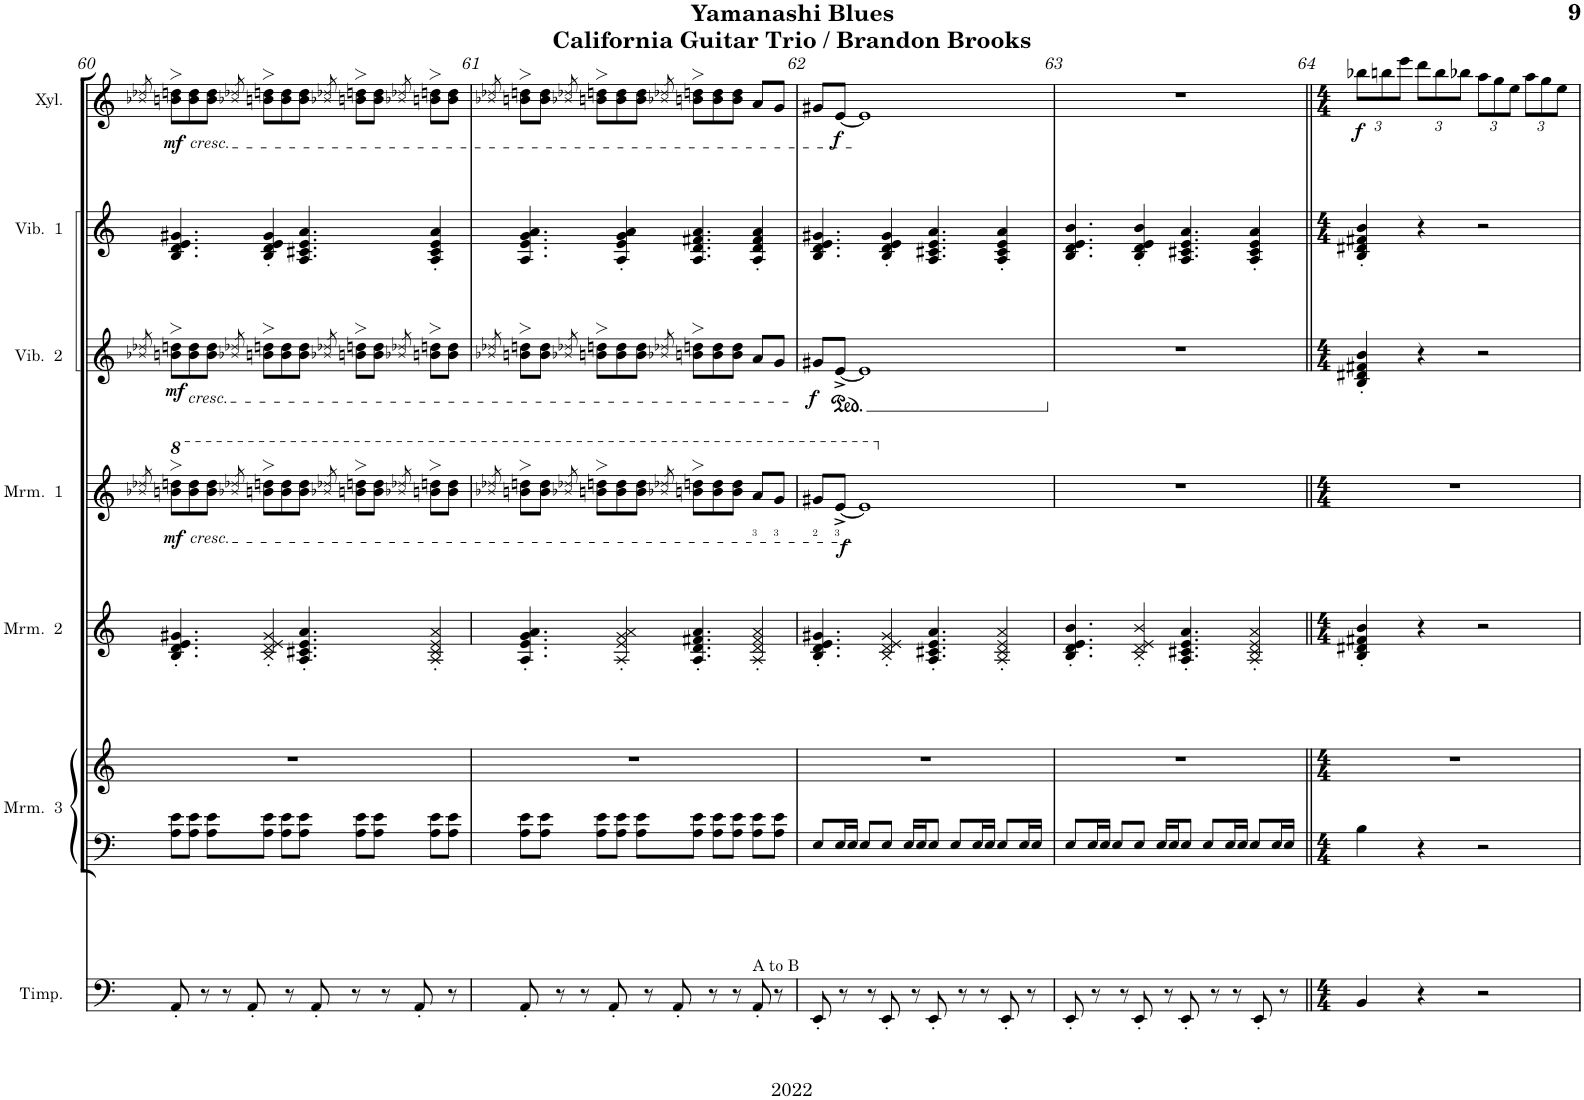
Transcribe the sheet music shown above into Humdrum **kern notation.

**kern	**dynam	**kern	**kern	**kern	**kern	**kern	**kern	**kern	**kern	**kern	**dynam	**kern	**dynam	**kern	**kern	**dynam
*part12	*part12	*part11	*part10	*part9	*part8	*part7	*part6	*part6	*part5	*part4	*part4	*part3	*part3	*part2	*part1	*part1
*staff13	*staff13	*staff12	*staff11	*staff10	*staff9	*staff8	*staff7	*staff6	*staff5	*staff4	*staff4	*staff3	*staff3	*staff2	*staff1	*staff1
*I"Xylophone	*	*I"Guitar 3	*I"Guitar 2	*I"Guitar 1	*I"Electric Bass	*I"Timpani	*I"Marimba 3	*	*I"Marimba 2	*I"Marimba 1	*	*I"Vibraphone 2	*	*I"Vibraphone 1	*I"Glock / Xylo	*
*I'Xyl.	*	*I'Gtr.  2	*I'Gtr.  2	*I'Gtr.  1	*I'El. B.	*I'Timp.	*I'Mrm.  3	*	*I'Mrm.  2	*I'Mrm.  1	*	*I'Vib.  2	*	*I'Vib.  1	*I'Glock / Xylo	*
!!LO:PB:g=z
*clefG2	*	*clefF4	*clefG2	*clefG2	*clefF4	*clefF4	*clefF4	*clefG2	*clefG2	*clefG2	*	*clefG2	*	*clefG2	*clefG2	*
*Trd-7c-12	*	*	*	*	*Trd7c12	*	*	*	*	*	*	*	*	*	*Trd-7c-12	*
*k[]	*	*k[]	*k[]	*k[]	*k[]	*k[]	*k[]	*k[]	*k[]	*k[]	*	*k[]	*	*k[]	*k[]	*
*M5/4	*	*M5/4	*M5/4	*M5/4	*M5/4	*M5/4	*M5/4	*M5/4	*M5/4	*M5/4	*	*M5/4	*	*M5/4	*M5/4	*
=60	=60	=60	=60	=60	=60	=60	=60	=60	=60	=60	=60	=60	=60	=60	=60	=60
8qb 8qdd	.	.	.	8qb 8qdd	.	.	.	.	.	8qbb-X/ 8qddd-X/	.	8qb-X/ 8qdd-X/	.	.	8qb-X/ 8qdd-X/	.
*	*	*	*	*	*	*	*	*	*	*8va	*	*	*	*	*	*
!	!	!	!	!	!	!	!	!	!	!	!	!	!	!	!LO:TX:b:i:t=cresc.	!
!	!	!	!	!	!	!	!	!	!	!LO:TX:b:i:t=cresc.	!	!	!	!	!	!
!	!LO:DY:b	!	!	!	!	!	!	!	!	!	!LO:DY:b	!	!LO:DY:b	!	!	!LO:DY:b
8b>\ 8dd>\L	mf	8A\ 8e\L	4.A' 4.c#X' 4.e' 4.a'	8b>\ 8dd>\L	8A'	8AA'/	8A\ 8e\L	4%5r	4.B/' 4.d/' 4.e/' 4.g#X/'	8bbn\> 8dddn\>L	mf	8bn\> 8ddn\>L	mf	4.B/ 4.d/ 4.e/ 4.g#X/	8bn\> 8ddn\>L	mf
!	!	!	!	!	!	!	!	!	!	!	!	!LO:TX:b:i:t=cresc.	!	!	!	!
8b\ 8dd\	.	8A\ 8e\	.	8b\ 8dd\	8r	8r	8A\ 8e\J	.	.	8bb\ 8ddd\	.	8b\ 8dd\	.	.	8b\ 8dd\	.
8b\ 8dd\	.	8A\ 8e\	.	8b\ 8dd\	8r	8r	8A\ 8e\L	.	.	8bb\ 8ddd\J	.	8b\ 8dd\J	.	.	8b\ 8dd\J	.
8qb\ 8qdd\	.	.	.	8qb\ 8qdd\	.	.	.	.	.	8qbb-X/ 8qddd-X/	.	8qb-X/ 8qdd-X/	.	.	8qb-X/ 8qdd-X/	.
8b>\ 8dd>\J	.	8A\ 8e\J	4A' 4c#' 4e' 4a'	8b>\ 8dd>\J	8A'	8AA'/	8A\ 8e\J	.	4B/' 4d/' 4e/' 4g#/'	8bbn\> 8dddn\>L	.	8bn\> 8ddn\>L	.	4B/' 4d/' 4e/' 4g#/'	8bn\> 8ddn\>L	.
8b\ 8dd\L	.	8A\ 8e\L	.	8b\ 8dd\L	8r	8r	8A\ 8e\L	.	.	8bb\ 8ddd\	.	8b\ 8dd\	.	.	8b\ 8dd\	.
8b\ 8dd\	.	8A\ 8e\	4.A' 4.d' 4.f#X' 4.a'	8b\ 8dd\	8A'	8AA'/	8A\ 8e\J	.	4.A/' 4.c#X/' 4.e/' 4.a/'	8bb\ 8ddd\J	.	8b\ 8dd\J	.	4.A/ 4.c#X/ 4.e/ 4.a/	8b\ 8dd\J	.
8qb\ 8qdd\	.	.	.	8qb\ 8qdd\	.	.	.	.	.	8qbb-X/ 8qddd-X/	.	8qb-X/ 8qdd-X/	.	.	8qb-X/ 8qdd-X/	.
8b>\ 8dd>\	.	8A\ 8e\	.	8b>\ 8dd>\	8r	8r	8A\ 8e\L	.	.	8bbn\> 8dddn\>L	.	8bn\> 8ddn\>L	.	.	8bn\> 8ddn\>L	.
8b\ 8dd\	.	8A\ 8e\	.	8b\ 8dd\	8r	8r	8A\ 8e\J	.	.	8bb\ 8ddd\J	.	8b\ 8dd\J	.	.	8b\ 8dd\J	.
.	.	.	.	.	.	.	.	.	.	8qbb-X/ 8qddd-X/	.	8qb-X/ 8qdd-X/	.	.	8qb-X/ 8qdd-X/	.
8b\ 8dd\	.	8A\ 8e\	4A' 4d' 4f#' 4a'	8b\ 8dd\	8A'	8AA'/	8A\ 8e\L	.	4A/' 4c#/' 4e/' 4a/'	8bbn\> 8dddn\>L	.	8bn\> 8ddn\>L	.	4A/' 4c#/' 4e/' 4a/'	8bn\> 8ddn\>L	.
8qb\ 8qdd\	.	.	.	8qb\ 8qdd\	.	.	.	.	.	.	.	.	.	.	.	.
8b>\ 8dd>\J	.	8A\ 8e\J	.	8b>\ 8dd>\J	8r	8r	8A\ 8e\J	.	.	8bb\ 8ddd\J	.	8b\ 8dd\J	.	.	8b\ 8dd\J	.
=61	=61	=61	=61	=61	=61	=61	=61	=61	=61	=61	=61	=61	=61	=61	=61	=61
.	.	.	.	.	.	.	.	.	.	8qbb-X/ 8qddd-X/	.	8qb-X/ 8qdd-X/	.	.	8qb-X/ 8qdd-X/	.
8b\ 8dd\L	.	8A\ 8e\L	4.A' 4.e' 4.g' 4.a'	8b\ 8dd\L	8A'	8AA'/	8A\ 8e\L	4%5r	4.A/' 4.e/' 4.g/' 4.a/'	8bbn\> 8dddn\>L	.	8bn\> 8ddn\>L	.	4.A/ 4.e/ 4.g/ 4.a/	8bn\> 8ddn\>L	.
8b\ 8dd\	.	8A\ 8e\	.	8b\ 8dd\	8r	8r	8A\ 8e\J	.	.	8bb\ 8ddd\J	.	8b\ 8dd\J	.	.	8b\ 8dd\J	.
8qb\ 8qdd\	.	.	.	8qb\ 8qdd\	.	.	.	.	.	8qbb-X/ 8qddd-X/	.	8qb-X/ 8qdd-X/	.	.	8qb-X/ 8qdd-X/	.
8b>\ 8dd>\	.	8A\ 8e\	.	8b>\ 8dd>\	8r	8r	8A\ 8e\L	.	.	8bbn\> 8dddn\>L	.	8bn\> 8ddn\>L	.	.	8bn\> 8ddn\>L	.
8b\ 8dd\J	.	8A\ 8e\J	4A' 4e' 4g' 4a'	8b\ 8dd\J	8A'	8AA'/	8A\ 8e\J	.	4A/' 4e/' 4g/' 4a/'	8bb\ 8ddd\	.	8b\ 8dd\	.	4A/' 4e/' 4g/' 4a/'	8b\ 8dd\	.
8b/ 8dd/L	.	8A\ 8e\L	.	8b/ 8dd/L	8r	8r	8A\ 8e\L	.	.	8bb\ 8ddd\J	.	8b\ 8dd\J	.	.	8b\ 8dd\J	.
8qb/ 8qdd/	.	.	.	8qb/ 8qdd/	.	.	.	.	.	8qbb-X/ 8qddd-X/	.	8qb-X/ 8qdd-X/	.	.	8qb-X/ 8qdd-X/	.
8b>/ 8dd>/	.	8A\ 8e\	4.A' 4.d' 4.f#X' 4.a'	8b>/ 8dd>/	8A'	8AA'/	8A\ 8e\J	.	4.A/' 4.d/' 4.f#X/' 4.a/'	8bbn\> 8dddn\>L	.	8bn\> 8ddn\>L	.	4.A/ 4.d/ 4.f#X/ 4.a/	8bn\> 8ddn\>L	.
8b/ 8dd/	.	8A\ 8e\	.	8b/ 8dd/	8r	8r	8A\ 8e\L	.	.	8bb\ 8ddd\	.	8b\ 8dd\	.	.	8b\ 8dd\	.
8b/ 8dd/	.	8A\ 8e\	.	8b/ 8dd/	8r	8r	8A\ 8e\J	.	.	8bb\ 8ddd\J	.	8b\ 8dd\J	.	.	8b\ 8dd\J	.
!	!	!	!	!	!	!	!	!	!	!LO:TX:b:t=3	!	!	!	!	!	!
!	!	!	!	!	!	!LO:TX:a:t=A to B	!	!	!	!	!	!	!	!	!	!
8a/	.	8A\ 8e\	4A' 4d' 4f#' 4a'	8a/	8A'	8AA'/	8A\ 8e\L	.	4A/' 4d/' 4f#/' 4a/'	8aa/L	.	8a/L	.	4A/' 4d/' 4f#/' 4a/'	8a/L	.
!	!	!	!	!	!	!	!	!	!	!LO:TX:b:t=3	!	!	!	!	!	!
8g/J	.	8A\ 8e\J	.	8g/J	8r	8r	8A\ 8e\J	.	.	8gg/J	.	8g/J	.	.	8g/J	.
=62	=62	=62	=62	=62	=62	=62	=62	=62	=62	=62	=62	=62	=62	=62	=62	=62
!	!	!	!	!	!	!	!	!	!	!LO:TX:b:t=2	!	!	!	!	!	!
!	!	!	!	!	!	!	!	!	!	!	!	!	!LO:DY:b	!	!	!
8g#X/L	.	8E\L	4.B' 4.d' 4.e' 4.g#X'	8g#X/L	8E'	8EE'/	8E/L	4%5r	4.B/' 4.d/' 4.e/' 4.g#X/'	8gg#X/L	.	8g#X/L	f	4.B/ 4.d/ 4.e/ 4.g#X/	8g#X/L	.
*	*	*	*	*	*	*	*	*	*	*	*	*ped	*	*	*	*
!	!	!	!	!	!	!	!	!	!	!LO:TX:b:t=3	!	!	!	!	!	!
!	!	!	!	!	!	!	!	!	!	!	!LO:DY:b	!	!	!	!	!LO:DY:b
[8e/J	.	16E\L	.	[8e/J	8r	8r	16E/L	.	.	[8ee^/J	f	[8e^/J	.	.	[8e/J	f
.	.	16E\J	.	.	.	.	16E/JJ	.	.	.	.	.	.	.	.	.
1e]	.	8E\	.	1e]	8r	8r	8E/L	.	.	1ee]	.	1e]	.	.	1e]	.
.	.	8E\J	4B' 4d' 4e' 4g#'	.	8E'	8EE'/	8E/J	.	4B/' 4d/' 4e/' 4g#/'	.	.	.	.	4B/' 4d/' 4e/' 4g#/'	.	.
.	.	16E\LL	.	.	8r	8r	16E/LL	.	.	.	.	.	.	.	.	.
.	.	16E\J	.	.	.	.	16E/J	.	.	.	.	.	.	.	.	.
.	.	8E\	4.A' 4.c#X' 4.e' 4.a'	.	8E'	8EE'/	8E/J	.	4.A/' 4.c#X/' 4.e/' 4.a/'	.	.	.	.	4.A/ 4.c#X/ 4.e/ 4.a/	.	.
.	.	8E\	.	.	8r	8r	8E/L	.	.	.	.	.	.	.	.	.
.	.	16E\L	.	.	8r	8r	16E/L	.	.	.	.	.	.	.	.	.
.	.	16E\J	.	.	.	.	16E/JJ	.	.	.	.	.	.	.	.	.
.	.	8E\	4A' 4c#' 4e' 4a'	.	8E'	8EE'/	8E/L	.	4A/' 4c#/' 4e/' 4a/'	.	.	.	.	4A/' 4c#/' 4e/' 4a/'	.	.
.	.	16E\L	.	.	8r	8r	16E/L	.	.	.	.	.	.	.	.	.
.	.	16E\JJ	.	.	.	.	16E/JJ	.	.	.	.	.	.	.	.	.
=63	=63	=63	=63	=63	=63	=63	=63	=63	=63	=63	=63	=63	=63	=63	=63	=63
*	*	*	*	*	*	*	*	*	*	*X8va	*	*	*	*	*	*
*	*	*	*	*	*	*	*	*	*	*	*	*Xped	*	*	*	*
4%5r	.	8E\L	4.B' 4.d' 4.e' 4.b'	4%5r	8E'	8EE'/	8E/L	4%5r	4.B/' 4.d/' 4.e/' 4.b/'	4%5r	.	4%5r	.	4.B/ 4.d/ 4.e/ 4.b/	4%5r	.
.	.	16E\L	.	.	8r	8r	16E/L	.	.	.	.	.	.	.	.	.
.	.	16E\J	.	.	.	.	16E/JJ	.	.	.	.	.	.	.	.	.
.	.	8E\	.	.	8r	8r	8E/L	.	.	.	.	.	.	.	.	.
.	.	8E\J	4B' 4d' 4e' 4b'	.	8E'	8EE'/	8E/J	.	4B/' 4d/' 4e/' 4b/'	.	.	.	.	4B/' 4d/' 4e/' 4b/'	.	.
.	.	16E\LL	.	.	8r	8r	16E/LL	.	.	.	.	.	.	.	.	.
.	.	16E\J	.	.	.	.	16E/J	.	.	.	.	.	.	.	.	.
.	.	8E\	4.A' 4.c#X' 4.e' 4.a'	.	8E'	8EE'/	8E/J	.	4.A/' 4.c#X/' 4.e/' 4.a/'	.	.	.	.	4.A/ 4.c#X/ 4.e/ 4.a/	.	.
.	.	8E\	.	.	8r	8r	8E/L	.	.	.	.	.	.	.	.	.
.	.	16E\L	.	.	8r	8r	16E/L	.	.	.	.	.	.	.	.	.
.	.	16E\J	.	.	.	.	16E/JJ	.	.	.	.	.	.	.	.	.
.	.	8E\	4A' 4c#' 4e' 4a'	.	8E'	8EE'/	8E/L	.	4A/' 4c#/' 4e/' 4a/'	.	.	.	.	4A/' 4c#/' 4e/' 4a/'	.	.
.	.	16E\L	.	.	8r	8r	16E/L	.	.	.	.	.	.	.	.	.
.	.	16E\JJ	.	.	.	.	16E/JJ	.	.	.	.	.	.	.	.	.
=64||	=64||	=64||	=64||	=64||	=64||	=64||	=64||	=64||	=64||	=64||	=64||	=64||	=64||	=64||	=64||	=64||
*M4/4	*	*M4/4	*M4/4	*M4/4	*M4/4	*M4/4	*M4/4	*M4/4	*M4/4	*M4/4	*	*M4/4	*	*M4/4	*M4/4	*
*Xbrackettup	*	*	*	*Xbrackettup	*	*	*	*	*	*	*	*	*	*	*Xbrackettup	*
!	!	!	!	!	!	!	!	!	!	!	!	!	!	!	!	!LO:DY:b
12aa#X\L	.	4B	4B' 4d#X' 4f#X' 4b'	12aa#X\L	4B	4BB/	4B\	1r	4B/' 4d#X/' 4f#X/' 4b/'	1r	.	4B/' 4d#X/' 4f#X/' 4b/'	.	4B/' 4d#X/' 4f#X/' 4b/'	12bb-X\L	f
12bb\	.	.	.	12bb\	.	.	.	.	.	.	.	.	.	.	12bbn\	.
12eee\J	.	.	.	12eee\J	.	.	.	.	.	.	.	.	.	.	12eee\J	.
12ddd\L	.	4r	4r	12ddd\L	4r	4r	4r	.	4r	.	.	4r	.	4r	12ddd\L	.
12bb\	.	.	.	12bb\	.	.	.	.	.	.	.	.	.	.	12bb\	.
12aa#\J	.	.	.	12bb-X\J	.	.	.	.	.	.	.	.	.	.	12bb-X\J	.
12aan\L	.	2r	2r	12aan\L	2r	2r	2r	.	2r	.	.	2r	.	2r	12aa\L	.
12gg\	.	.	.	12gg\	.	.	.	.	.	.	.	.	.	.	12gg\	.
12ee\J	.	.	.	12ee\J	.	.	.	.	.	.	.	.	.	.	12ee\J	.
12aa\L	.	.	.	12aa\L	.	.	.	.	.	.	.	.	.	.	12aa\L	.
12gg\	.	.	.	12gg\	.	.	.	.	.	.	.	.	.	.	12gg\	.
12ee\J	.	.	.	12ee\J	.	.	.	.	.	.	.	.	.	.	12ee\J	.
=	=	=	=	=	=	=	=	=	=	=	=	=	=	=	=	=
*-	*-	*-	*-	*-	*-	*-	*-	*-	*-	*-	*-	*-	*-	*-	*-	*-
